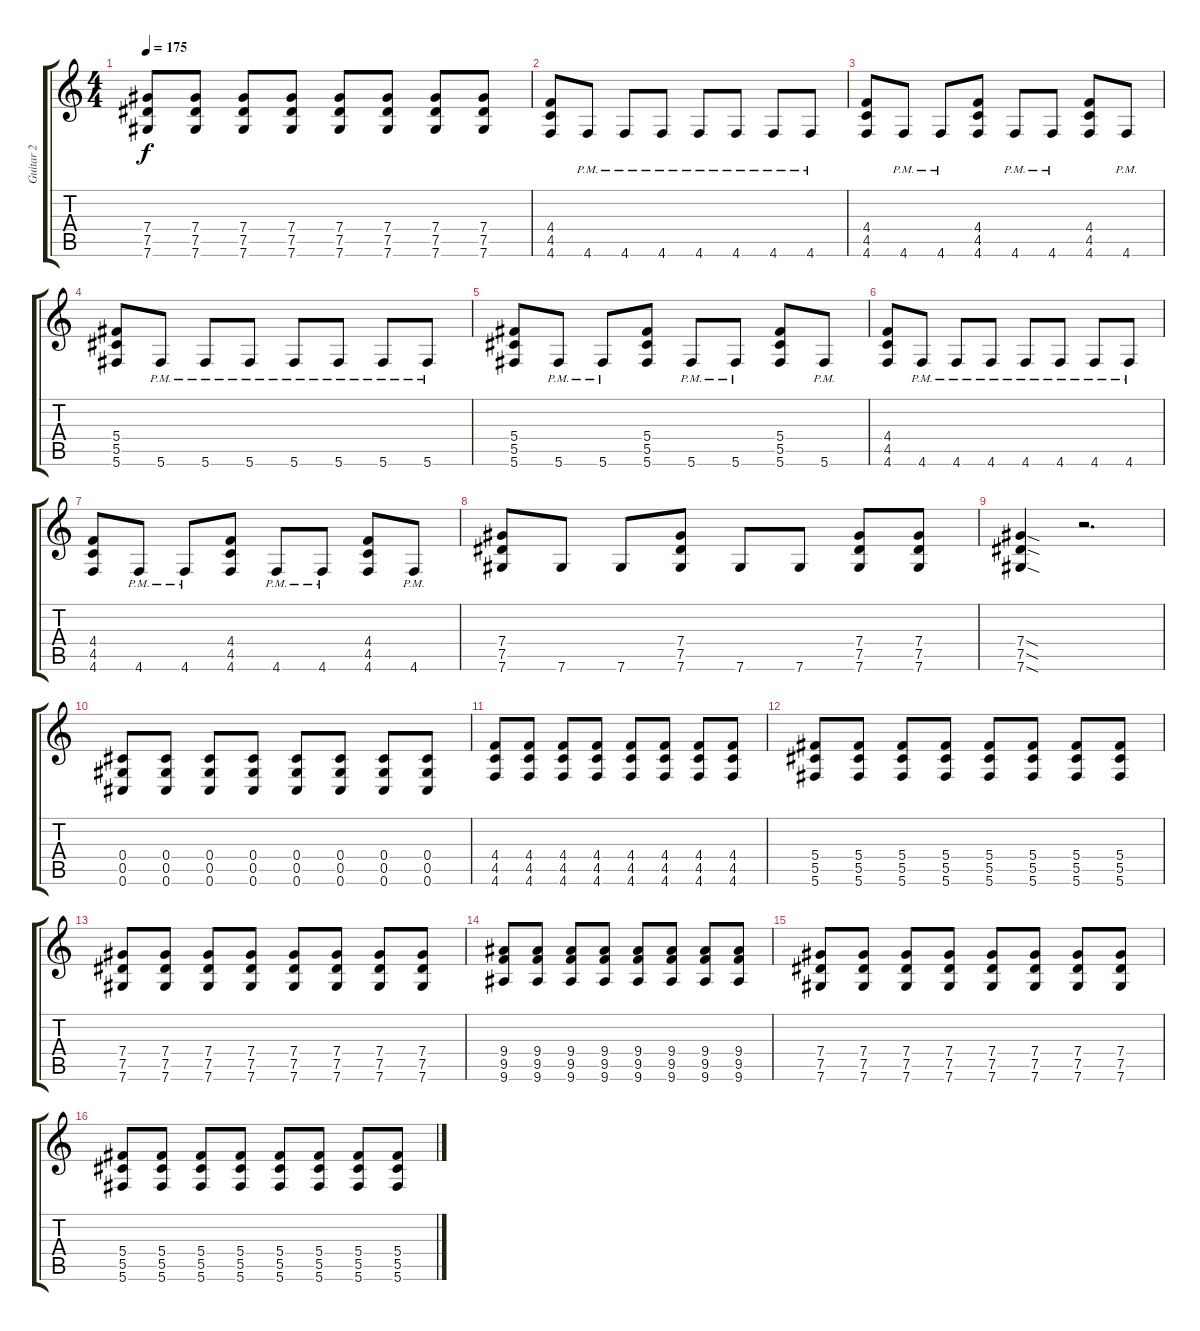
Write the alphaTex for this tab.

\track ("Guitar 2" "Guitar 2") {instrument distortionguitar}
\staff {score tabs}
\tuning (Eb4 Bb3 Gb3 Db3 Ab2 Db2) {hide}
\ts (4 4)
\tempo 175
\clef g2
\ks c
(7.4 7.5 7.6).8{dy f} (7.4 7.5 7.6).8 (7.4 7.5 7.6).8 (7.4 7.5 7.6).8 (7.4 7.5 7.6).8 (7.4 7.5 7.6).8 (7.4 7.5 7.6).8 (7.4 7.5 7.6).8 |
(4.4 4.5 4.6).8 4.6{pm}.8 4.6{pm}.8 4.6{pm}.8 4.6{pm}.8 4.6{pm}.8 4.6{pm}.8 4.6{pm}.8 |
(4.4 4.5 4.6).8 4.6{pm}.8 4.6{pm}.8 (4.4 4.5 4.6).8 4.6{pm}.8 4.6{pm}.8 (4.4 4.5 4.6).8 4.6{pm}.8 |
(5.4 5.5 5.6).8 5.6{pm}.8 5.6{pm}.8 5.6{pm}.8 5.6{pm}.8 5.6{pm}.8 5.6{pm}.8 5.6{pm}.8 |
(5.4 5.5 5.6).8 5.6{pm}.8 5.6{pm}.8 (5.4 5.5 5.6).8 5.6{pm}.8 5.6{pm}.8 (5.4 5.5 5.6).8 5.6{pm}.8 |
(4.4 4.5 4.6).8 4.6{pm}.8 4.6{pm}.8 4.6{pm}.8 4.6{pm}.8 4.6{pm}.8 4.6{pm}.8 4.6{pm}.8 |
(4.4 4.5 4.6).8 4.6{pm}.8 4.6{pm}.8 (4.4 4.5 4.6).8 4.6{pm}.8 4.6{pm}.8 (4.4 4.5 4.6).8 4.6{pm}.8 |
(7.4 7.5 7.6).8 7.6.8 7.6.8 (7.4 7.5 7.6).8 7.6.8 7.6.8 (7.4 7.5 7.6).8 (7.4 7.5 7.6).8 |
(7.4{sod} 7.5{sod} 7.6{sod}).4 r.2{d} |
(0.4 0.5 0.6).8 (0.4 0.5 0.6).8 (0.4 0.5 0.6).8 (0.4 0.5 0.6).8 (0.4 0.5 0.6).8 (0.4 0.5 0.6).8 (0.4 0.5 0.6).8 (0.4 0.5 0.6).8 |
(4.4 4.5 4.6).8 (4.4 4.5 4.6).8 (4.4 4.5 4.6).8 (4.4 4.5 4.6).8 (4.4 4.5 4.6).8 (4.4 4.5 4.6).8 (4.4 4.5 4.6).8 (4.4 4.5 4.6).8 |
(5.4 5.5 5.6).8 (5.4 5.5 5.6).8 (5.4 5.5 5.6).8 (5.4 5.5 5.6).8 (5.4 5.5 5.6).8 (5.4 5.5 5.6).8 (5.4 5.5 5.6).8 (5.4 5.5 5.6).8 |
(7.4 7.5 7.6).8 (7.4 7.5 7.6).8 (7.4 7.5 7.6).8 (7.4 7.5 7.6).8 (7.4 7.5 7.6).8 (7.4 7.5 7.6).8 (7.4 7.5 7.6).8 (7.4 7.5 7.6).8 |
(9.4 9.5 9.6).8 (9.4 9.5 9.6).8 (9.4 9.5 9.6).8 (9.4 9.5 9.6).8 (9.4 9.5 9.6).8 (9.4 9.5 9.6).8 (9.4 9.5 9.6).8 (9.4 9.5 9.6).8 |
(7.4 7.5 7.6).8 (7.4 7.5 7.6).8 (7.4 7.5 7.6).8 (7.4 7.5 7.6).8 (7.4 7.5 7.6).8 (7.4 7.5 7.6).8 (7.4 7.5 7.6).8 (7.4 7.5 7.6).8 |
(5.4 5.5 5.6).8 (5.4 5.5 5.6).8 (5.4 5.5 5.6).8 (5.4 5.5 5.6).8 (5.4 5.5 5.6).8 (5.4 5.5 5.6).8 (5.4 5.5 5.6).8 (5.4 5.5 5.6).8
